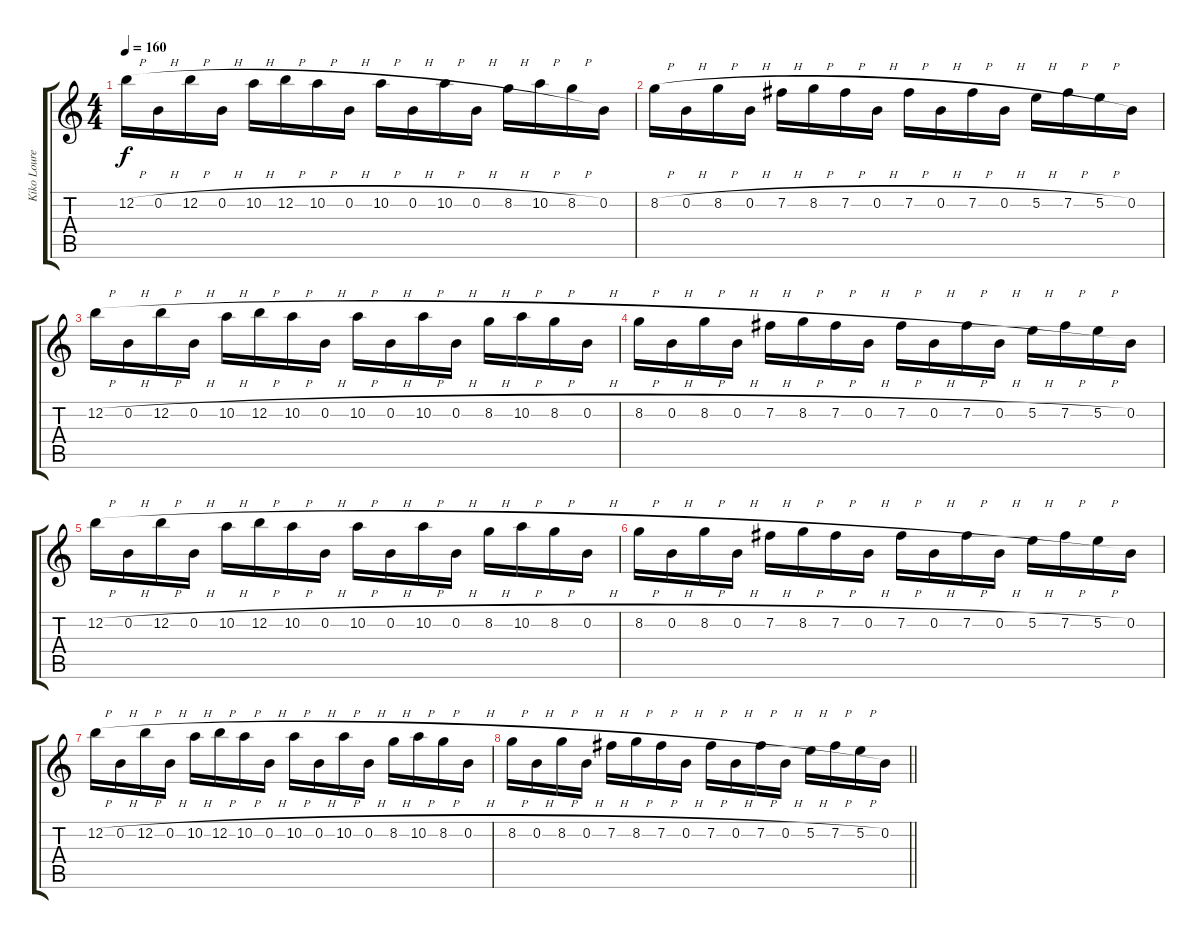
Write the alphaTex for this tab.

\track ("Kiko Loureiro" "Kiko Loure") {instrument overdrivenguitar}
\staff {score tabs}
\tuning (E4 B3 G3 D3 A2 E2) {hide}
\ts (4 4)
\tempo 160
\clef g2
\ks c
12.2{h}.16{dy f} 0.2{h}.16 12.2{h}.16 0.2{h}.16 10.2{h}.16 12.2{h}.16 10.2{h}.16 0.2{h}.16 10.2{h}.16 0.2{h}.16 10.2{h}.16 0.2{h}.16 8.2{h}.16 10.2{h}.16 8.2{h}.16 0.2.16 |
8.2{h}.16 0.2{h}.16 8.2{h}.16 0.2{h}.16 7.2{h}.16 8.2{h}.16 7.2{h}.16 0.2{h}.16 7.2{h}.16 0.2{h}.16 7.2{h}.16 0.2{h}.16 5.2{h}.16 7.2{h}.16 5.2{h}.16 0.2.16 |
12.2{h}.16 0.2{h}.16 12.2{h}.16 0.2{h}.16 10.2{h}.16 12.2{h}.16 10.2{h}.16 0.2{h}.16 10.2{h}.16 0.2{h}.16 10.2{h}.16 0.2{h}.16 8.2{h}.16 10.2{h}.16 8.2{h}.16 0.2{h}.16 |
8.2{h}.16 0.2{h}.16 8.2{h}.16 0.2{h}.16 7.2{h}.16 8.2{h}.16 7.2{h}.16 0.2{h}.16 7.2{h}.16 0.2{h}.16 7.2{h}.16 0.2{h}.16 5.2{h}.16 7.2{h}.16 5.2{h}.16 0.2.16 |
12.2{h}.16 0.2{h}.16 12.2{h}.16 0.2{h}.16 10.2{h}.16 12.2{h}.16 10.2{h}.16 0.2{h}.16 10.2{h}.16 0.2{h}.16 10.2{h}.16 0.2{h}.16 8.2{h}.16 10.2{h}.16 8.2{h}.16 0.2{h}.16 |
8.2{h}.16 0.2{h}.16 8.2{h}.16 0.2{h}.16 7.2{h}.16 8.2{h}.16 7.2{h}.16 0.2{h}.16 7.2{h}.16 0.2{h}.16 7.2{h}.16 0.2{h}.16 5.2{h}.16 7.2{h}.16 5.2{h}.16 0.2.16 |
12.2{h}.16 0.2{h}.16 12.2{h}.16 0.2{h}.16 10.2{h}.16 12.2{h}.16 10.2{h}.16 0.2{h}.16 10.2{h}.16 0.2{h}.16 10.2{h}.16 0.2{h}.16 8.2{h}.16 10.2{h}.16 8.2{h}.16 0.2{h}.16 |
\barLineRight lightlight
8.2{h}.16 0.2{h}.16 8.2{h}.16 0.2{h}.16 7.2{h}.16 8.2{h}.16 7.2{h}.16 0.2{h}.16 7.2{h}.16 0.2{h}.16 7.2{h}.16 0.2{h}.16 5.2{h}.16 7.2{h}.16 5.2{h}.16 0.2.16
